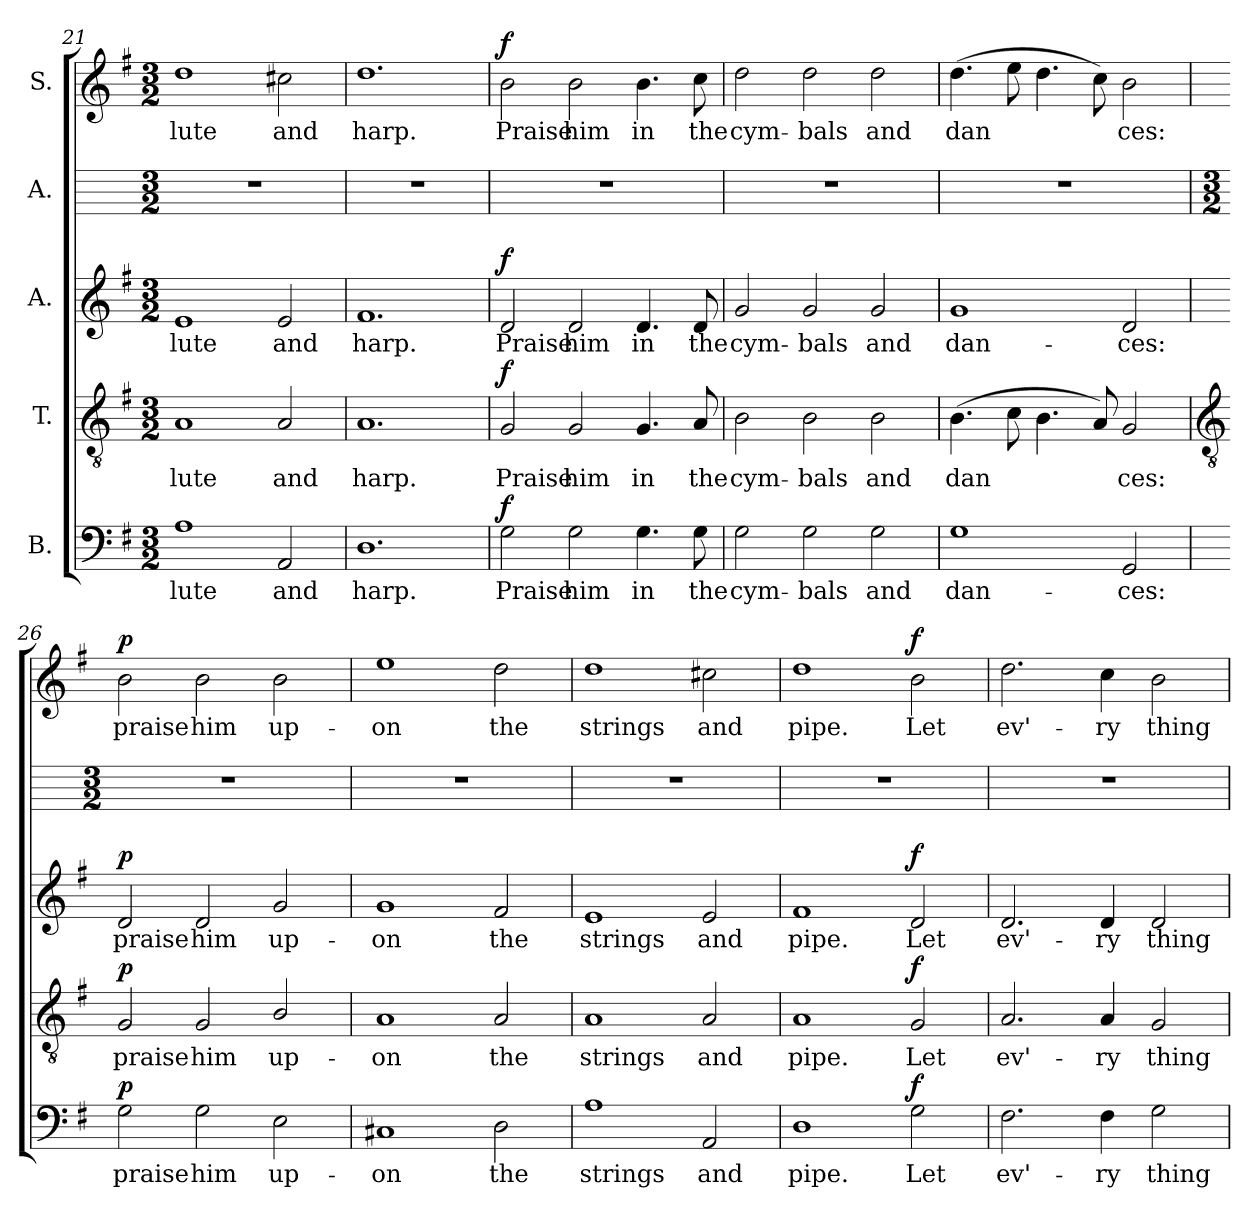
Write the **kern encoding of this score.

**kern	**text	**dynam	**kern	**text	**dynam	**kern	**text	**dynam	**kern	**kern	**text	**dynam
*part5	*part5	*part5	*part4	*part4	*part4	*part3	*part3	*part3	*part2	*part1	*part1	*part1
*staff5	*staff5	*staff5	*staff4	*staff4	*staff4	*staff3	*staff3	*staff3	*staff2	*staff1	*staff1	*staff1
*I"B.	*	*	*I"T.	*	*	*I"A.	*	*	*I"A.	*I"S.	*	*
*clefF4	*	*	*clefGv2	*	*	*clefG2	*	*	*	*clefG2	*	*
*k[f#]	*	*	*k[f#]	*	*	*k[f#]	*	*	*	*k[f#]	*	*
*G:	*	*	*G:	*	*	*G:	*	*	*	*G:	*	*
*M3/2	*	*	*M3/2	*	*	*M3/2	*	*	*M3/2	*M3/2	*	*
=21	=21	=21	=21	=21	=21	=21	=21	=21	=21	=21	=21	=21
!	!LO:LY:b	!	!	!LO:LY:b	!	!	!LO:LY:b	!	!	!	!LO:LY:b	!
1A	lute	.	1A	lute	.	1e	lute	.	1.r	1dd	lute	.
!	!LO:LY:b	!	!	!LO:LY:b	!	!	!LO:LY:b	!	!	!	!LO:LY:b	!
2AA	and	.	2A	and	.	2e	and	.	.	2cc#X	and	.
=22	=22	=22	=22	=22	=22	=22	=22	=22	=22	=22	=22	=22
!	!LO:LY:b	!	!	!LO:LY:b	!	!	!LO:LY:b	!	!	!	!LO:LY:b	!
1.D	harp.	.	1.A	harp.	.	1.f#	harp.	.	1.r	1.dd	harp.	.
=23	=23	=23	=23	=23	=23	=23	=23	=23	=23	=23	=23	=23
!	!LO:LY:b	!LO:DY:a	!	!LO:LY:b	!LO:DY:a	!	!LO:LY:b	!LO:DY:a	!	!	!LO:LY:b	!LO:DY:a
2G	Praise	f	2G	Praise	f	2d	Praise	f	1.r	2b	Praise	f
!	!LO:LY:b	!	!	!LO:LY:b	!	!	!LO:LY:b	!	!	!	!LO:LY:b	!
2G	him	.	2G	him	.	2d	him	.	.	2b	him	.
!	!LO:LY:b	!	!	!LO:LY:b	!	!	!LO:LY:b	!	!	!	!LO:LY:b	!
4.G	in	.	4.G	in	.	4.d	in	.	.	4.b	in	.
!	!LO:LY:b	!	!	!LO:LY:b	!	!	!LO:LY:b	!	!	!	!LO:LY:b	!
8G	the	.	8A	the	.	8d	the	.	.	8cc	the	.
=24	=24	=24	=24	=24	=24	=24	=24	=24	=24	=24	=24	=24
!	!LO:LY:b	!	!	!LO:LY:b	!	!	!LO:LY:b	!	!	!	!LO:LY:b	!
2G	cym-	.	2B	cym-	.	2g	cym-	.	1.r	2dd	cym-	.
!	!LO:LY:b	!	!	!LO:LY:b	!	!	!LO:LY:b	!	!	!	!LO:LY:b	!
2G	-bals	.	2B	-bals	.	2g	-bals	.	.	2dd	-bals	.
!	!LO:LY:b	!	!	!LO:LY:b	!	!	!LO:LY:b	!	!	!	!LO:LY:b	!
2G	and	.	2B	and	.	2g	and	.	.	2dd	and	.
=25	=25	=25	=25	=25	=25	=25	=25	=25	=25	=25	=25	=25
!	!LO:LY:b	!	!	!LO:LY:b	!	!	!LO:LY:b	!	!	!	!LO:LY:b	!
1G	dan-	.	(>4.B	dan	.	1g	dan-	.	1.r	(>4.dd	dan	.
.	.	.	8c	.	.	.	.	.	.	8ee	.	.
.	.	.	4.B	.	.	.	.	.	.	4.dd	.	.
.	.	.	8A)	.	.	.	.	.	.	8cc)	.	.
!	!LO:LY:b	!	!	!LO:LY:b	!	!	!LO:LY:b	!	!	!	!LO:LY:b	!
2GG	-ces:	.	2G	ces:	.	2d	-ces:	.	.	2b	ces:	.
!!LO:LB:g=z
=26	=26	=26	=26	=26	=26	=26	=26	=26	=26	=26	=26	=26
*	*	*	*clefGv2	*	*	*	*	*	*	*	*	*
*	*	*	*	*	*	*	*	*	*M3/2	*	*	*
!	!LO:LY:b	!LO:DY:a	!	!LO:LY:b	!LO:DY:a	!	!LO:LY:b	!LO:DY:a	!	!	!LO:LY:b	!LO:DY:a
2G	praise	p	2G	praise	p	2d	praise	p	1.r	2b	praise	p
!	!LO:LY:b	!	!	!LO:LY:b	!	!	!LO:LY:b	!	!	!	!LO:LY:b	!
2G	him	.	2G	him	.	2d	him	.	.	2b	him	.
!	!LO:LY:b	!	!	!LO:LY:b	!	!	!LO:LY:b	!	!	!	!LO:LY:b	!
2E	up-	.	2B/	up-	.	2g	up-	.	.	2b	up-	.
=27	=27	=27	=27	=27	=27	=27	=27	=27	=27	=27	=27	=27
!	!LO:LY:b	!	!	!LO:LY:b	!	!	!LO:LY:b	!	!	!	!LO:LY:b	!
1C#X	-on	.	1A	-on	.	1g	-on	.	1.r	1ee	-on	.
!	!LO:LY:b	!	!	!LO:LY:b	!	!	!LO:LY:b	!	!	!	!LO:LY:b	!
2D	the	.	2A	the	.	2f#	the	.	.	2dd	the	.
=28	=28	=28	=28	=28	=28	=28	=28	=28	=28	=28	=28	=28
!	!LO:LY:b	!	!	!LO:LY:b	!	!	!LO:LY:b	!	!	!	!LO:LY:b	!
1A	strings	.	1A	strings	.	1e	strings	.	1.r	1dd	strings	.
!	!LO:LY:b	!	!	!LO:LY:b	!	!	!LO:LY:b	!	!	!	!LO:LY:b	!
2AA	and	.	2A	and	.	2e	and	.	.	2cc#X	and	.
=29	=29	=29	=29	=29	=29	=29	=29	=29	=29	=29	=29	=29
!	!LO:LY:b	!	!	!LO:LY:b	!	!	!LO:LY:b	!	!	!	!LO:LY:b	!
1D	pipe.	.	1A	pipe.	.	1f#	pipe.	.	1.r	1dd	pipe.	.
!	!LO:LY:b	!LO:DY:a	!	!LO:LY:b	!LO:DY:a	!	!LO:LY:b	!LO:DY:a	!	!	!LO:LY:b	!LO:DY:a
2G	Let	f	2G	Let	f	2d	Let	f	.	2b	Let	f
=30	=30	=30	=30	=30	=30	=30	=30	=30	=30	=30	=30	=30
!	!LO:LY:b	!	!	!LO:LY:b	!	!	!LO:LY:b	!	!	!	!LO:LY:b	!
2.F#	ev'-	.	2.A	ev'-	.	2.d	ev'-	.	1.r	2.dd	ev'-	.
!	!LO:LY:b	!	!	!LO:LY:b	!	!	!LO:LY:b	!	!	!	!LO:LY:b	!
4F#	-ry	.	4A	-ry	.	4d	-ry	.	.	4cc	-ry	.
!	!LO:LY:b	!	!	!LO:LY:b	!	!	!LO:LY:b	!	!	!	!LO:LY:b	!
2G	thing	.	2G	thing	.	2d	thing	.	.	2b	thing	.
=	=	=	=	=	=	=	=	=	=	=	=	=
*-	*-	*-	*-	*-	*-	*-	*-	*-	*-	*-	*-	*-
